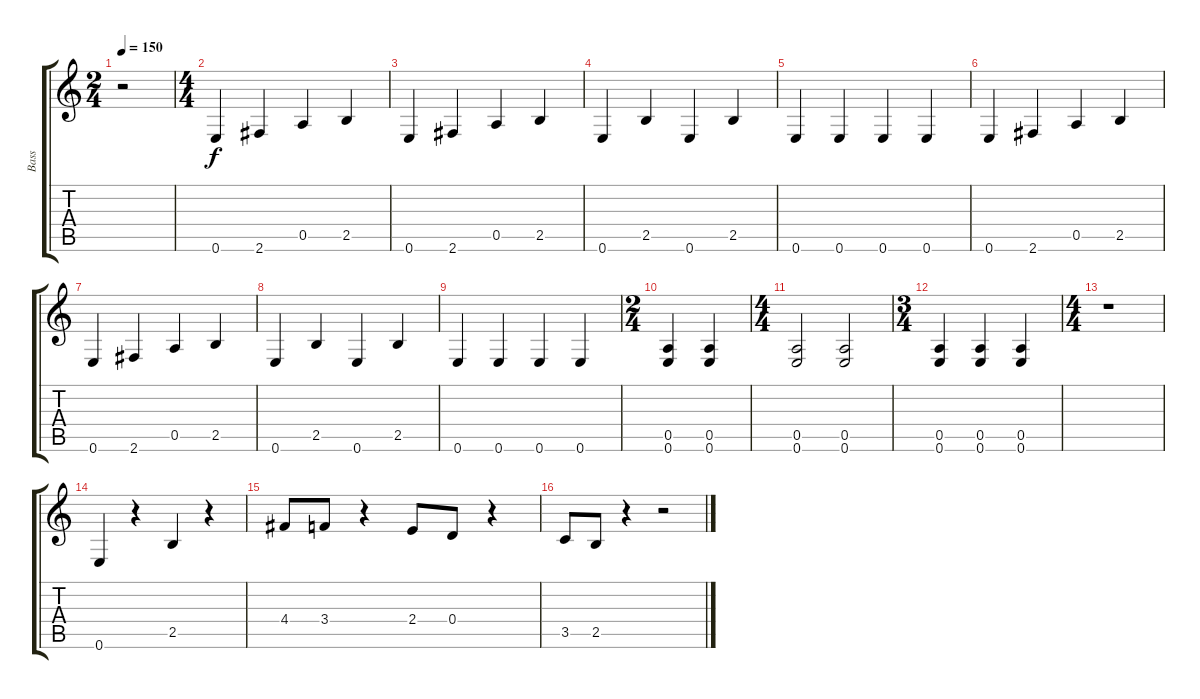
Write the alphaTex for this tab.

\track ("Bass" "Bass") {instrument electricbassfinger}
\staff {score tabs}
\tuning (E4 B3 G3 D3 A2 E2) {hide}
\ts (2 4)
\tempo 150
\clef g2
\ks c
r.2{dy f} |
\ts (4 4)
0.6.4 2.6.4 0.5.4 2.5.4 |
0.6.4 2.6.4 0.5.4 2.5.4 |
0.6.4 2.5.4 0.6.4 2.5.4 |
0.6.4 0.6.4 0.6.4 0.6.4 |
0.6.4 2.6.4 0.5.4 2.5.4 |
0.6.4 2.6.4 0.5.4 2.5.4 |
0.6.4 2.5.4 0.6.4 2.5.4 |
0.6.4 0.6.4 0.6.4 0.6.4 |
\ts (2 4)
(0.5 0.6).4 (0.5 0.6).4 |
\ts (4 4)
(0.5 0.6).2 (0.5 0.6).2 |
\ts (3 4)
(0.5 0.6).4 (0.5 0.6).4 (0.5 0.6).4 |
\ts (4 4)
r.1 |
0.6.4 r.4 2.5.4 r.4 |
4.4.8 3.4.8 r.4 2.4.8 0.4.8 r.4 |
3.5.8 2.5.8 r.4 r.2
